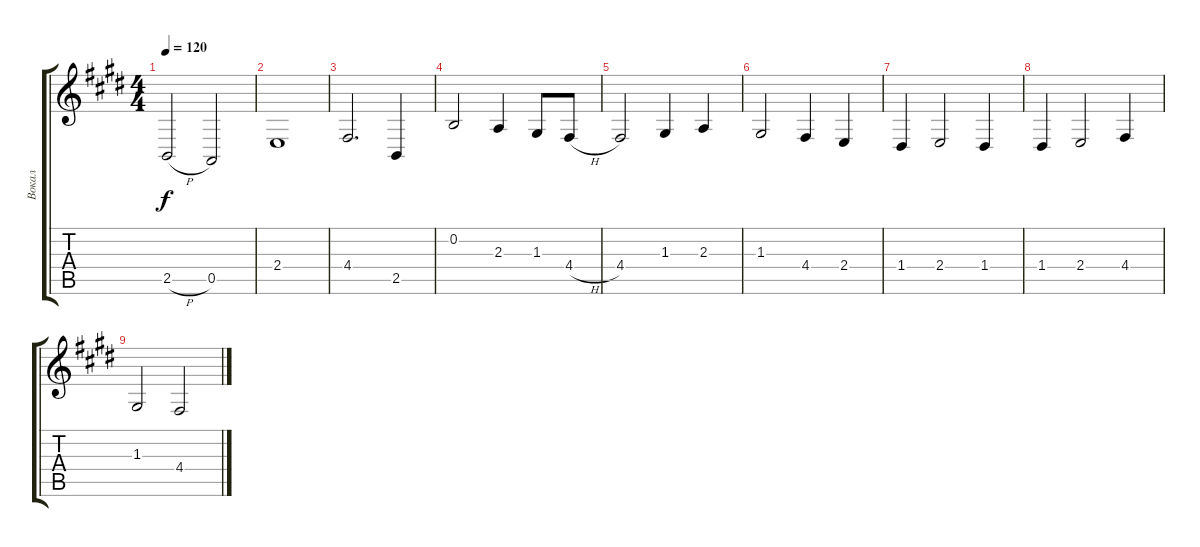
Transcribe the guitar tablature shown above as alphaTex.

\track ("Вокал" "Вокал") {instrument lead2sawtooth}
\staff {score tabs}
\tuning (E4 B3 G3 D3 A2 E2) {hide}
\ts (4 4)
\tempo 120
\clef g2
\ks e
2.5{h}.2{dy f} 0.5.2 |
2.4.1 |
4.4.2{d} 2.5.4 |
0.2.2 2.3.4 1.3.8 4.4{h}.8 |
4.4.2 1.3.4 2.3.4 |
1.3.2 4.4.4 2.4.4 |
1.4.4 2.4.2 1.4.4 |
1.4.4 2.4.2 4.4.4 |
1.3.2 4.4.2
